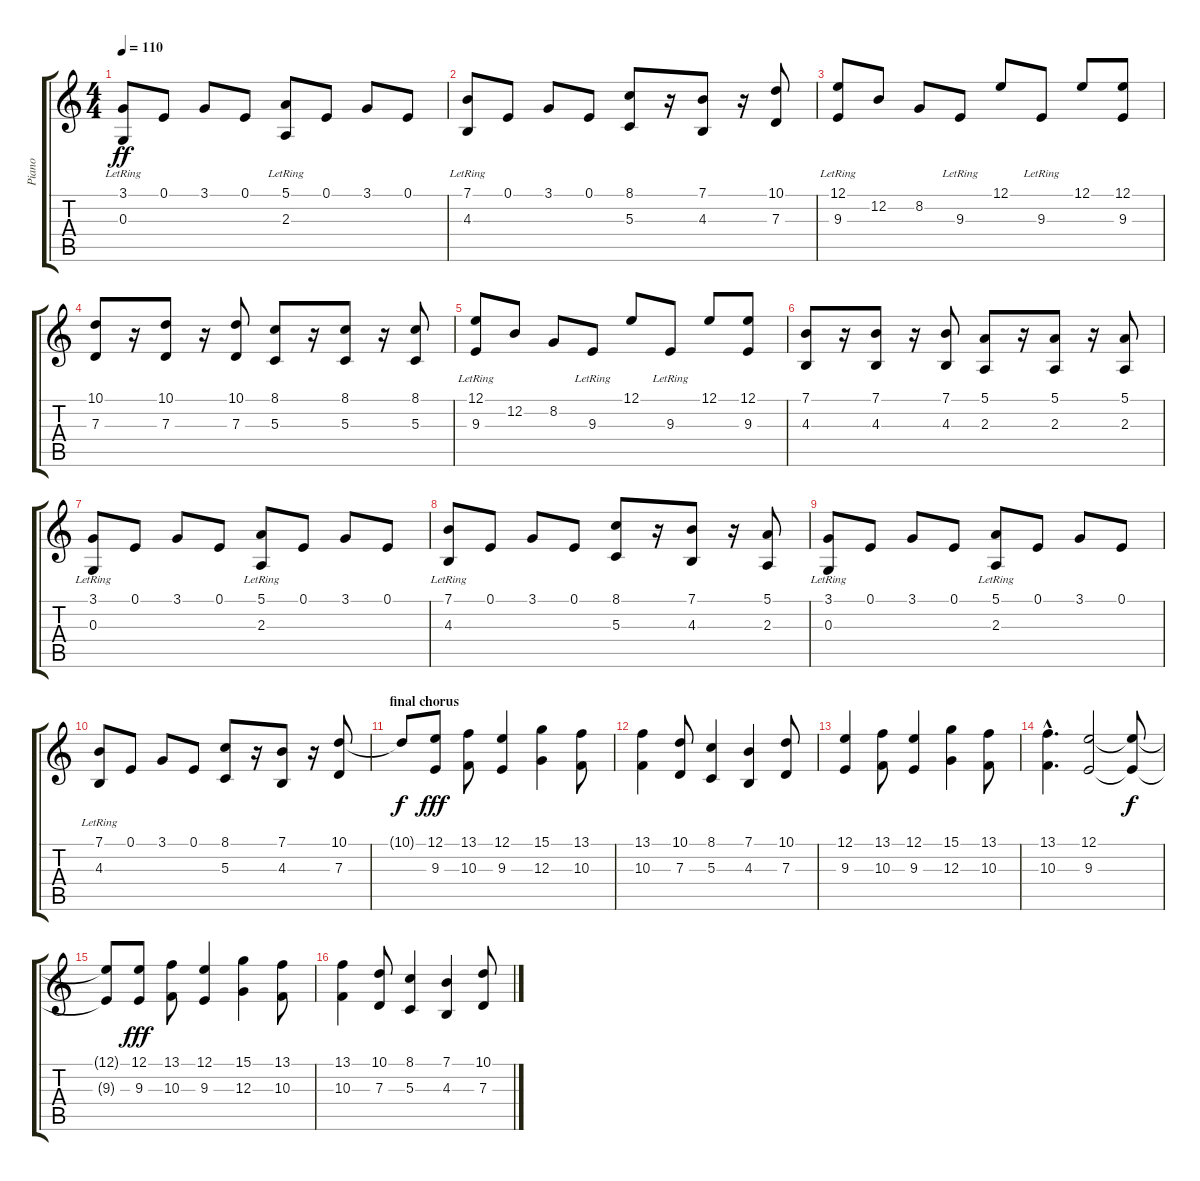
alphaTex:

\track ("Piano" "Piano") {instrument acousticgrandpiano}
\staff {score tabs}
\tuning (E4 B3 G3 D3 A2 E2) {hide}
\ts (4 4)
\tempo 110
\clef g2
\ks c
(3.1 0.3{lr}).8{dy ff} 0.1.8 3.1.8 0.1.8 (5.1 2.3{lr}).8 0.1.8 3.1.8 0.1.8 |
(7.1 4.3{lr}).8 0.1.8 3.1.8 0.1.8 (8.1 5.3).8 r.16 (7.1 4.3).8 r.16 (10.1 7.3).8 |
(12.1{lr} 9.3{lr}).8 12.2.8 8.2.8 9.3{lr}.8 12.1.8 9.3{lr}.8 12.1.8 (12.1 9.3).8 |
(10.1 7.3).8 r.16 (10.1 7.3).8 r.16 (10.1 7.3).8 (8.1 5.3).8 r.16 (8.1 5.3).8 r.16 (8.1 5.3).8 |
(12.1{lr} 9.3{lr}).8 12.2.8 8.2.8 9.3{lr}.8 12.1.8 9.3{lr}.8 12.1.8 (12.1 9.3).8 |
(7.1 4.3).8 r.16 (7.1 4.3).8 r.16 (7.1 4.3).8 (5.1 2.3).8 r.16 (5.1 2.3).8 r.16 (5.1 2.3).8 |
(3.1 0.3{lr}).8 0.1.8 3.1.8 0.1.8 (5.1 2.3{lr}).8 0.1.8 3.1.8 0.1.8 |
(7.1 4.3{lr}).8 0.1.8 3.1.8 0.1.8 (8.1 5.3).8 r.16 (7.1 4.3).8 r.16 (5.1 2.3).8 |
(3.1 0.3{lr}).8 0.1.8 3.1.8 0.1.8 (5.1 2.3{lr}).8 0.1.8 3.1.8 0.1.8 |
(7.1 4.3{lr}).8 0.1.8 3.1.8 0.1.8 (8.1 5.3).8 r.16 (7.1 4.3).8 r.16 (10.1 7.3).8 |
\section ("" "final chorus")
10.1{t}.8{dy f} (12.1 9.3).8{dy fff} (13.1 10.3).8 (12.1 9.3).4 (15.1 12.3).4 (13.1 10.3).8 |
(13.1 10.3).4 (10.1 7.3).8 (8.1 5.3).4 (7.1 4.3).4 (10.1 7.3).8 |
(12.1 9.3).4 (13.1 10.3).8 (12.1 9.3).4 (15.1 12.3).4 (13.1 10.3).8 |
(13.1{hac} 10.3{hac}).4{d} (12.1 9.3).2 (12.1{t} 9.3{t}).8{dy f} |
(12.1{t} 9.3{t}).8 (12.1 9.3).8{dy fff} (13.1 10.3).8 (12.1 9.3).4 (15.1 12.3).4 (13.1 10.3).8 |
(13.1 10.3).4 (10.1 7.3).8 (8.1 5.3).4 (7.1 4.3).4 (10.1 7.3).8
